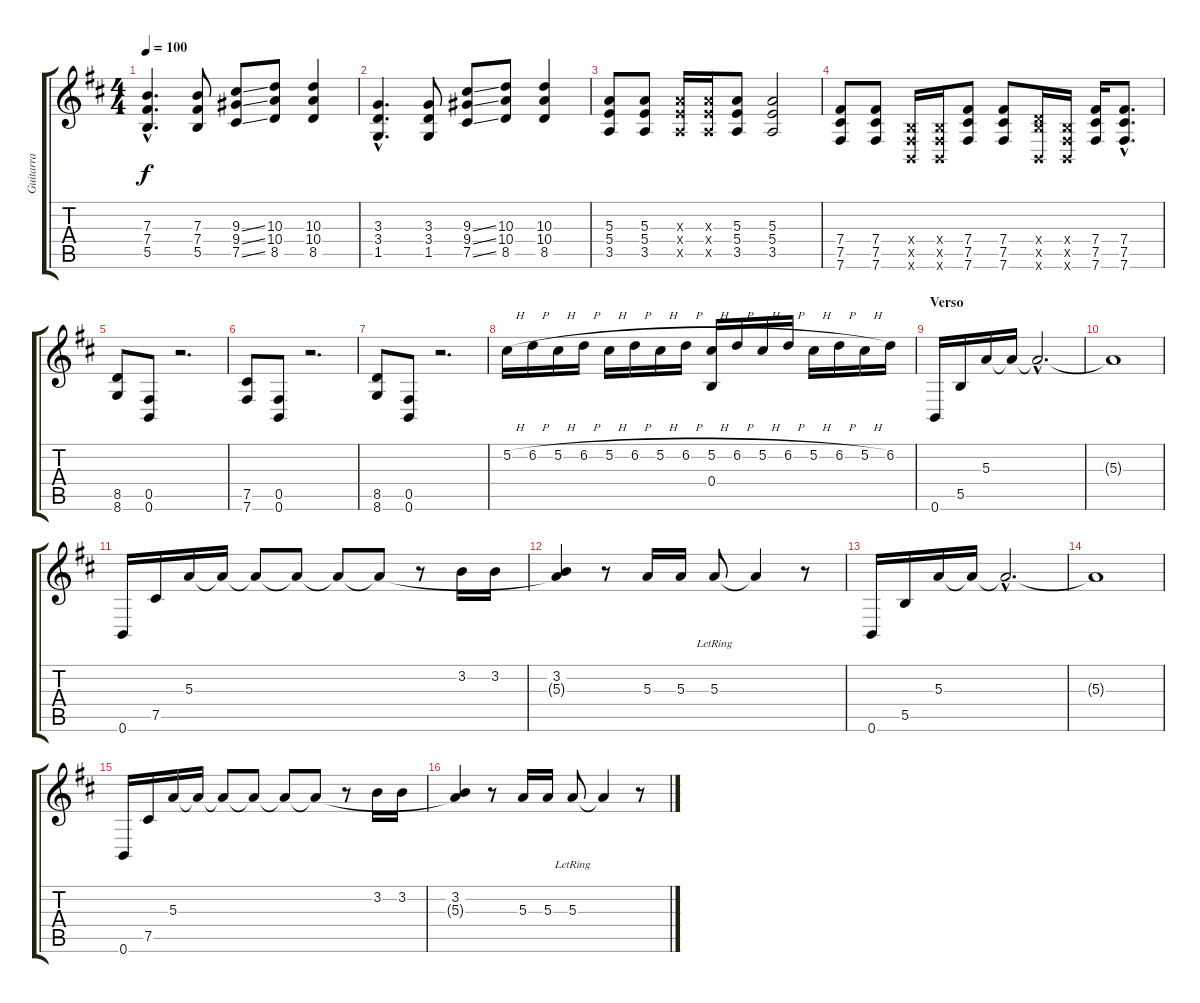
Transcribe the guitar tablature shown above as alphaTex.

\track ("Guitarra" "Guitarra") {instrument distortionguitar}
\staff {score tabs}
\tuning (Db4 Ab3 E3 B2 Gb2 B1) {hide}
\ts (4 4)
\tempo 100
\clef g2
\ks d
(7.3{hac} 7.4{hac} 5.5{hac}).4{d dy f} (7.3 7.4 5.5).8 (9.3{ss} 9.4{ss} 7.5{ss}).8 (10.3 10.4 8.5).8 (10.3 10.4 8.5).4 |
(3.3{hac} 3.4{hac} 1.5{hac}).4{d} (3.3 3.4 1.5).8 (9.3{ss} 9.4{ss} 7.5{ss}).8 (10.3 10.4 8.5).8 (10.3 10.4 8.5).4 |
(5.3 5.4 3.5).8 (5.3 5.4 3.5).8 (5.3{x} 5.4{x} 3.5{x}).16 (5.3{x} 5.4{x} 3.5{x}).16 (5.3 5.4 3.5).8 (5.3 5.4 3.5).2 |
(7.4 7.5 7.6).8 (7.4 7.5 7.6).8 (0.4{x} 0.5{x} 0.6{x}).16 (0.4{x} 0.5{x} 0.6{x}).16 (7.4 7.5 7.6).8 (7.4 7.5 7.6).8 (0.4{x} 8.5{x} 0.6{x}).16 (0.4{x} 0.5{x} 0.6{x}).16 (7.4 7.5 7.6).16 (7.4{hac} 7.5{hac} 7.6{hac}).8{d} |
(8.5 8.6).8 (0.5 0.6).8 r.2{d} |
(7.5 7.6).8 (0.5 0.6).8 r.2{d} |
(8.5 8.6).8 (0.5 0.6).8 r.2{d} |
5.2{h}.16 6.2{h}.16 5.2{h}.16 6.2{h}.16 5.2{h}.16 6.2{h}.16 5.2{h}.16 6.2{h}.16 (5.2{h} 0.4).16 6.2{h}.16 5.2{h}.16 6.2{h}.16 5.2{h}.16 6.2{h}.16 5.2{h}.16 6.2.16 |
\section ("" "Verso")
0.6.16{instrument electricguitarclean} 5.5.16 5.3.16 5.3{t}.16 5.3{hac t}.2{d} |
5.3{t}.1 |
0.6.16 7.5.16 5.3.16 5.3{t}.16 5.3{t}.8 5.3{t}.8 5.3{t}.8 5.3{t}.8 r.8 3.2.16 3.2.16 |
(3.2 5.3{t}).4 r.8 5.3.16 5.3.16 5.3{lr}.8 5.3{t}.4 r.8 |
0.6.16 5.5.16 5.3.16 5.3{t}.16 5.3{hac t}.2{d} |
5.3{t}.1 |
0.6.16 7.5.16 5.3.16 5.3{t}.16 5.3{t}.8 5.3{t}.8 5.3{t}.8 5.3{t}.8 r.8 3.2.16 3.2.16 |
(3.2 5.3{t}).4 r.8 5.3.16 5.3.16 5.3{lr}.8 5.3{t}.4 r.8
